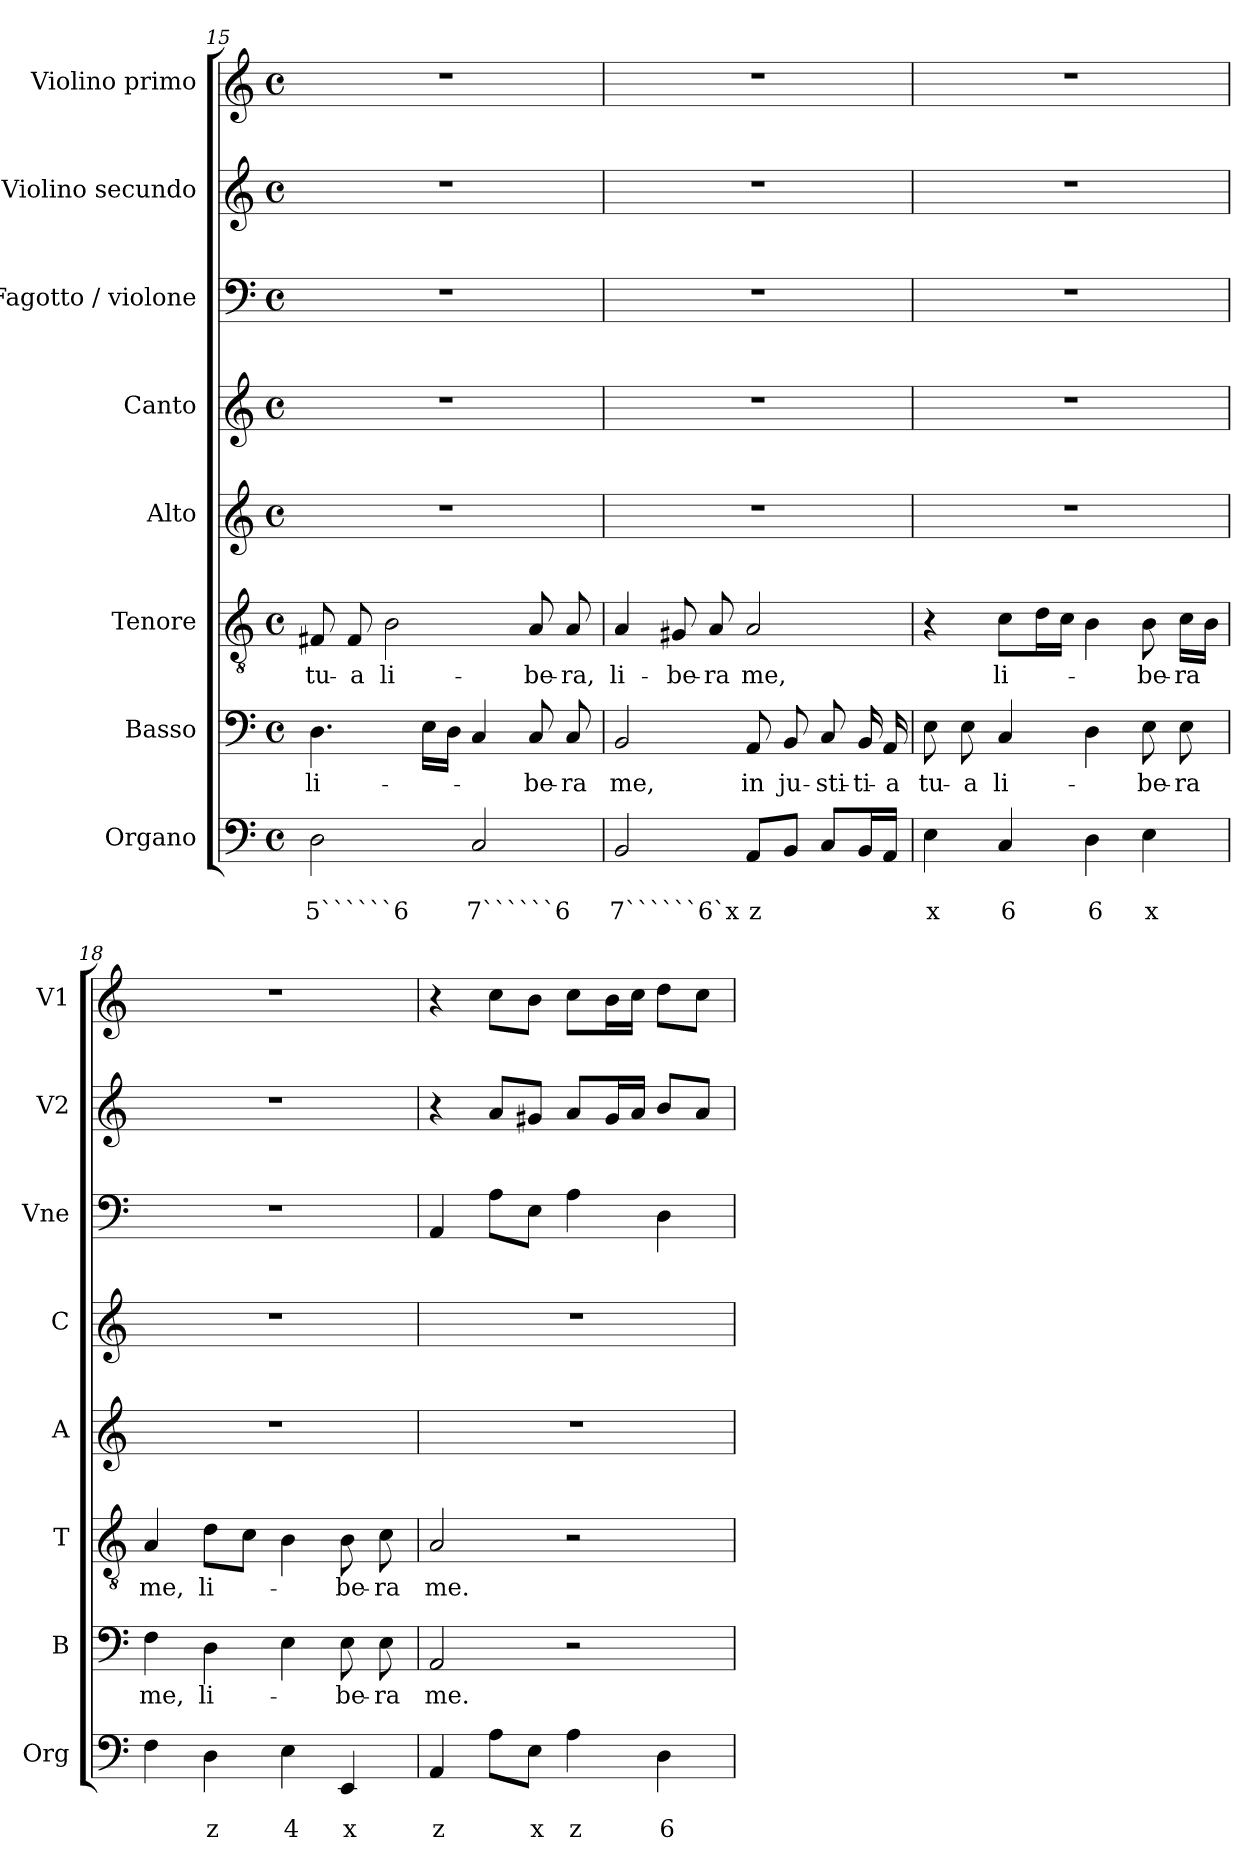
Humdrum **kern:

**kern	**text	**text	**kern	**text	**kern	**text	**kern	**kern	**kern	**kern	**kern
*part8	*part8	*part8	*part7	*part7	*part6	*part6	*part5	*part4	*part3	*part2	*part1
*staff8	*staff8	*staff8	*staff7	*staff7	*staff6	*staff6	*staff5	*staff4	*staff3	*staff2	*staff1
*I"Organo	*	*	*I"Basso	*	*I"Tenore	*	*I"Alto	*I"Canto	*I"Fagotto / violone	*I"Violino secundo	*I"Violino primo
*I'Org	*	*	*I'B	*	*I'T	*	*I'A	*I'C	*I'Vne	*I'V2	*I'V1
*clefF4	*	*	*clefF4	*	*clefGv2	*	*clefG2	*clefG2	*clefF4	*clefG2	*clefG2
*k[]	*	*	*k[]	*	*k[]	*	*k[]	*k[]	*k[]	*k[]	*k[]
*C:	*	*	*C:	*	*C:	*	*C:	*C:	*C:	*C:	*C:
*M4/4	*	*	*M4/4	*	*M4/4	*	*M4/4	*M4/4	*M4/4	*M4/4	*M4/4
*met(c)	*	*	*met(c)	*	*met(c)	*	*met(c)	*met(c)	*met(c)	*met(c)	*met(c)
=15	=15	=15	=15	=15	=15	=15	=15	=15	=15	=15	=15
!	!	!LO:LY:b	!	!LO:LY:b	!	!LO:LY:b	!	!	!	!	!
2D\	.	5``````6	4.D\	li-	8F#X/	tu-	1r	1r	1r	1r	1r
!	!	!	!	!	!	!LO:LY:b	!	!	!	!	!
.	.	.	.	.	8F#/	-a	.	.	.	.	.
!	!	!	!	!	!	!LO:LY:b	!	!	!	!	!
.	.	.	.	.	2B\	li-	.	.	.	.	.
.	.	.	16E\LL	.	.	.	.	.	.	.	.
.	.	.	16D\JJ	.	.	.	.	.	.	.	.
!	!	!LO:LY:b	!	!	!	!	!	!	!	!	!
2C/	.	7``````6	4C/	.	.	.	.	.	.	.	.
!	!	!	!	!LO:LY:b	!	!LO:LY:b	!	!	!	!	!
.	.	.	8C/	-be-	8A/	-be-	.	.	.	.	.
!	!	!	!	!LO:LY:b	!	!LO:LY:b	!	!	!	!	!
.	.	.	8C/	-ra	8A/	-ra,	.	.	.	.	.
=16	=16	=16	=16	=16	=16	=16	=16	=16	=16	=16	=16
!	!	!LO:LY:b	!	!LO:LY:b	!	!LO:LY:b	!	!	!	!	!
2BB/	.	7``````6`x	2BB/	me,	4A/	li-	1r	1r	1r	1r	1r
!	!	!	!	!	!	!LO:LY:b	!	!	!	!	!
.	.	.	.	.	8G#X/	-be-	.	.	.	.	.
!	!	!	!	!	!	!LO:LY:b	!	!	!	!	!
.	.	.	.	.	8A/	-ra	.	.	.	.	.
!	!	!LO:LY:b	!	!LO:LY:b	!	!LO:LY:b	!	!	!	!	!
8AA/L	.	z	8AA/	in	2A/	me,	.	.	.	.	.
!	!	!	!	!LO:LY:b	!	!	!	!	!	!	!
8BB/J	.	.	8BB/	ju-	.	.	.	.	.	.	.
!	!	!	!	!LO:LY:b	!	!	!	!	!	!	!
8C/L	.	.	8C/	-sti-	.	.	.	.	.	.	.
!	!	!	!	!LO:LY:b	!	!	!	!	!	!	!
16BB/L	.	.	16BB/	-ti-	.	.	.	.	.	.	.
!	!	!	!	!LO:LY:b	!	!	!	!	!	!	!
16AA/JJ	.	.	16AA/	-a	.	.	.	.	.	.	.
=17	=17	=17	=17	=17	=17	=17	=17	=17	=17	=17	=17
!	!	!LO:LY:b	!	!LO:LY:b	!	!	!	!	!	!	!
4E\	.	x	8E\	tu-	4r	.	1r	1r	1r	1r	1r
!	!	!	!	!LO:LY:b	!	!	!	!	!	!	!
.	.	.	8E\	-a	.	.	.	.	.	.	.
!	!	!LO:LY:b	!	!LO:LY:b	!	!LO:LY:b	!	!	!	!	!
4C/	.	6	4C/	li-	8c\L	li-	.	.	.	.	.
.	.	.	.	.	16d\L	.	.	.	.	.	.
.	.	.	.	.	16c\JJ	.	.	.	.	.	.
!	!	!LO:LY:b	!	!	!	!	!	!	!	!	!
4D\	.	6	4D\	.	4B\	.	.	.	.	.	.
!	!	!LO:LY:b	!	!LO:LY:b	!	!LO:LY:b	!	!	!	!	!
4E\	.	x	8E\	-be-	8B\	-be-	.	.	.	.	.
!	!	!	!	!LO:LY:b	!	!LO:LY:b	!	!	!	!	!
.	.	.	8E\	-ra	16c\LL	-ra	.	.	.	.	.
.	.	.	.	.	16B\JJ	.	.	.	.	.	.
!!LO:LB:g=z
=18	=18	=18	=18	=18	=18	=18	=18	=18	=18	=18	=18
!	!	!	!	!LO:LY:b	!	!LO:LY:b	!	!	!	!	!
4F\	.	.	4F\	me,	4A/	me,	1r	1r	1r	1r	1r
!	!	!LO:LY:b	!	!LO:LY:b	!	!LO:LY:b	!	!	!	!	!
4D\	.	z	4D\	li-	8d\L	li-	.	.	.	.	.
.	.	.	.	.	8c\J	.	.	.	.	.	.
!	!	!LO:LY:b	!	!	!	!	!	!	!	!	!
4E\	.	4	4E\	.	4B\	.	.	.	.	.	.
!	!	!LO:LY:b	!	!LO:LY:b	!	!LO:LY:b	!	!	!	!	!
4EE/	.	x	8E\	-be-	8B\	-be-	.	.	.	.	.
!	!	!	!	!LO:LY:b	!	!LO:LY:b	!	!	!	!	!
.	.	.	8E\	-ra	8c\	-ra	.	.	.	.	.
=19	=19	=19	=19	=19	=19	=19	=19	=19	=19	=19	=19
!	!	!LO:LY:b	!	!LO:LY:b	!	!LO:LY:b	!	!	!	!	!
4AA/	.	z	2AA/	me.	2A/	me.	1r	1r	4AA/	4r	4r
8A\L	.	.	.	.	.	.	.	.	8A\L	8a/L	8cc\L
!	!	!LO:LY:b	!	!	!	!	!	!	!	!	!
8E\J	.	x	.	.	.	.	.	.	8E\J	8g#X/J	8b\J
!	!	!LO:LY:b	!	!	!	!	!	!	!	!	!
4A\	.	z	2r	.	2r	.	.	.	4A\	8a/L	8cc\L
.	.	.	.	.	.	.	.	.	.	16g#/L	16b\L
.	.	.	.	.	.	.	.	.	.	16a/JJ	16cc\JJ
!	!	!LO:LY:b	!	!	!	!	!	!	!	!	!
4D\	.	6	.	.	.	.	.	.	4D\	8b/L	8dd\L
.	.	.	.	.	.	.	.	.	.	8a/J	8cc\J
=	=	=	=	=	=	=	=	=	=	=	=
*-	*-	*-	*-	*-	*-	*-	*-	*-	*-	*-	*-
